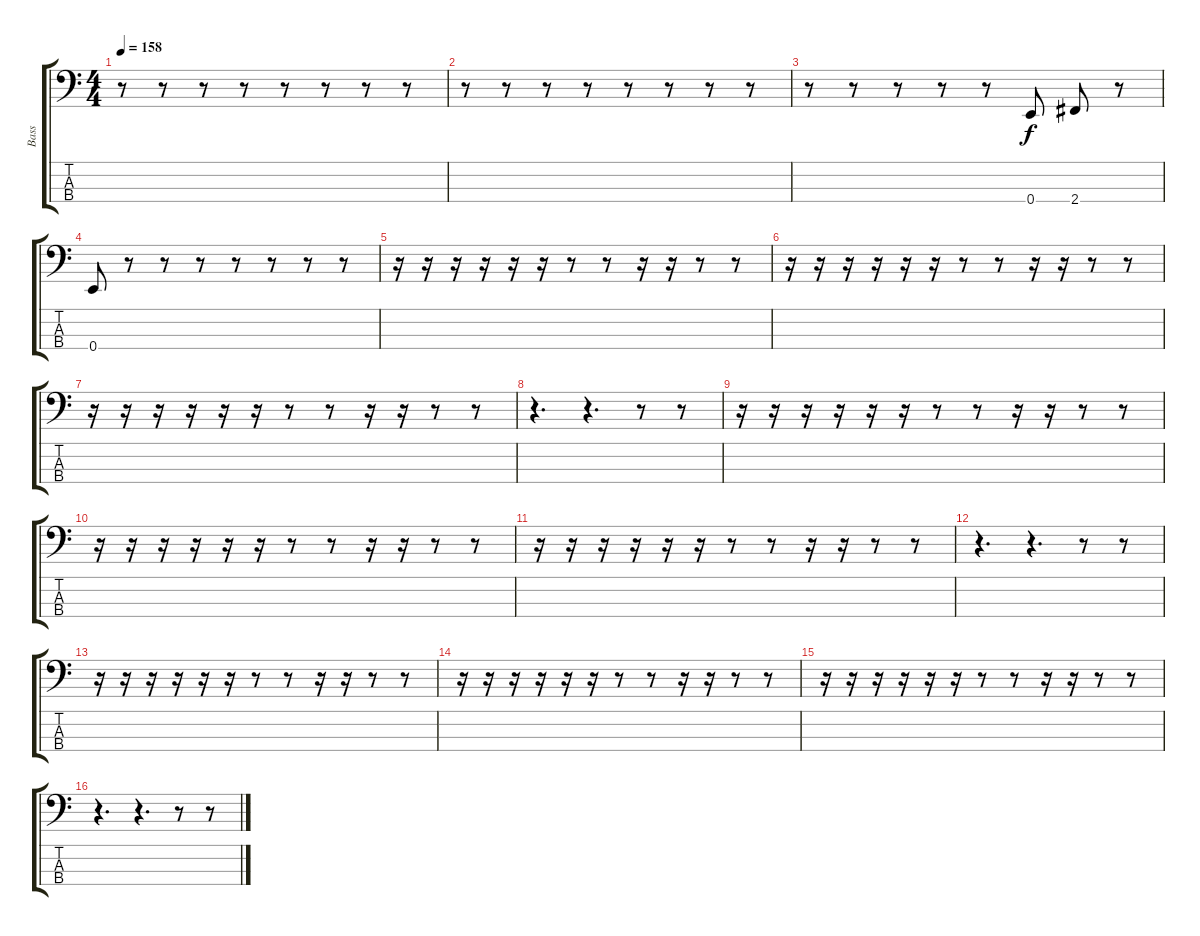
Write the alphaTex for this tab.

\track ("Bass" "Bass") {instrument electricbassfinger}
\staff {score tabs}
\tuning (G2 D2 A1 E1) {hide}
\ts (4 4)
\tempo 158
\clef f4
\ks c
r.8{dy f} r.8 r.8 r.8 r.8 r.8 r.8 r.8 |
r.8 r.8 r.8 r.8 r.8 r.8 r.8 r.8 |
r.8 r.8 r.8 r.8 r.8 0.4.8 2.4.8 r.8 |
0.4.8 r.8 r.8 r.8 r.8 r.8 r.8 r.8 |
r.16 r.16 r.16 r.16 r.16 r.16 r.8 r.8 r.16 r.16 r.8 r.8 |
r.16 r.16 r.16 r.16 r.16 r.16 r.8 r.8 r.16 r.16 r.8 r.8 |
r.16 r.16 r.16 r.16 r.16 r.16 r.8 r.8 r.16 r.16 r.8 r.8 |
r.4{d} r.4{d} r.8 r.8 |
r.16 r.16 r.16 r.16 r.16 r.16 r.8 r.8 r.16 r.16 r.8 r.8 |
r.16 r.16 r.16 r.16 r.16 r.16 r.8 r.8 r.16 r.16 r.8 r.8 |
r.16 r.16 r.16 r.16 r.16 r.16 r.8 r.8 r.16 r.16 r.8 r.8 |
r.4{d} r.4{d} r.8 r.8 |
r.16 r.16 r.16 r.16 r.16 r.16 r.8 r.8 r.16 r.16 r.8 r.8 |
r.16 r.16 r.16 r.16 r.16 r.16 r.8 r.8 r.16 r.16 r.8 r.8 |
r.16 r.16 r.16 r.16 r.16 r.16 r.8 r.8 r.16 r.16 r.8 r.8 |
r.4{d} r.4{d} r.8 r.8
